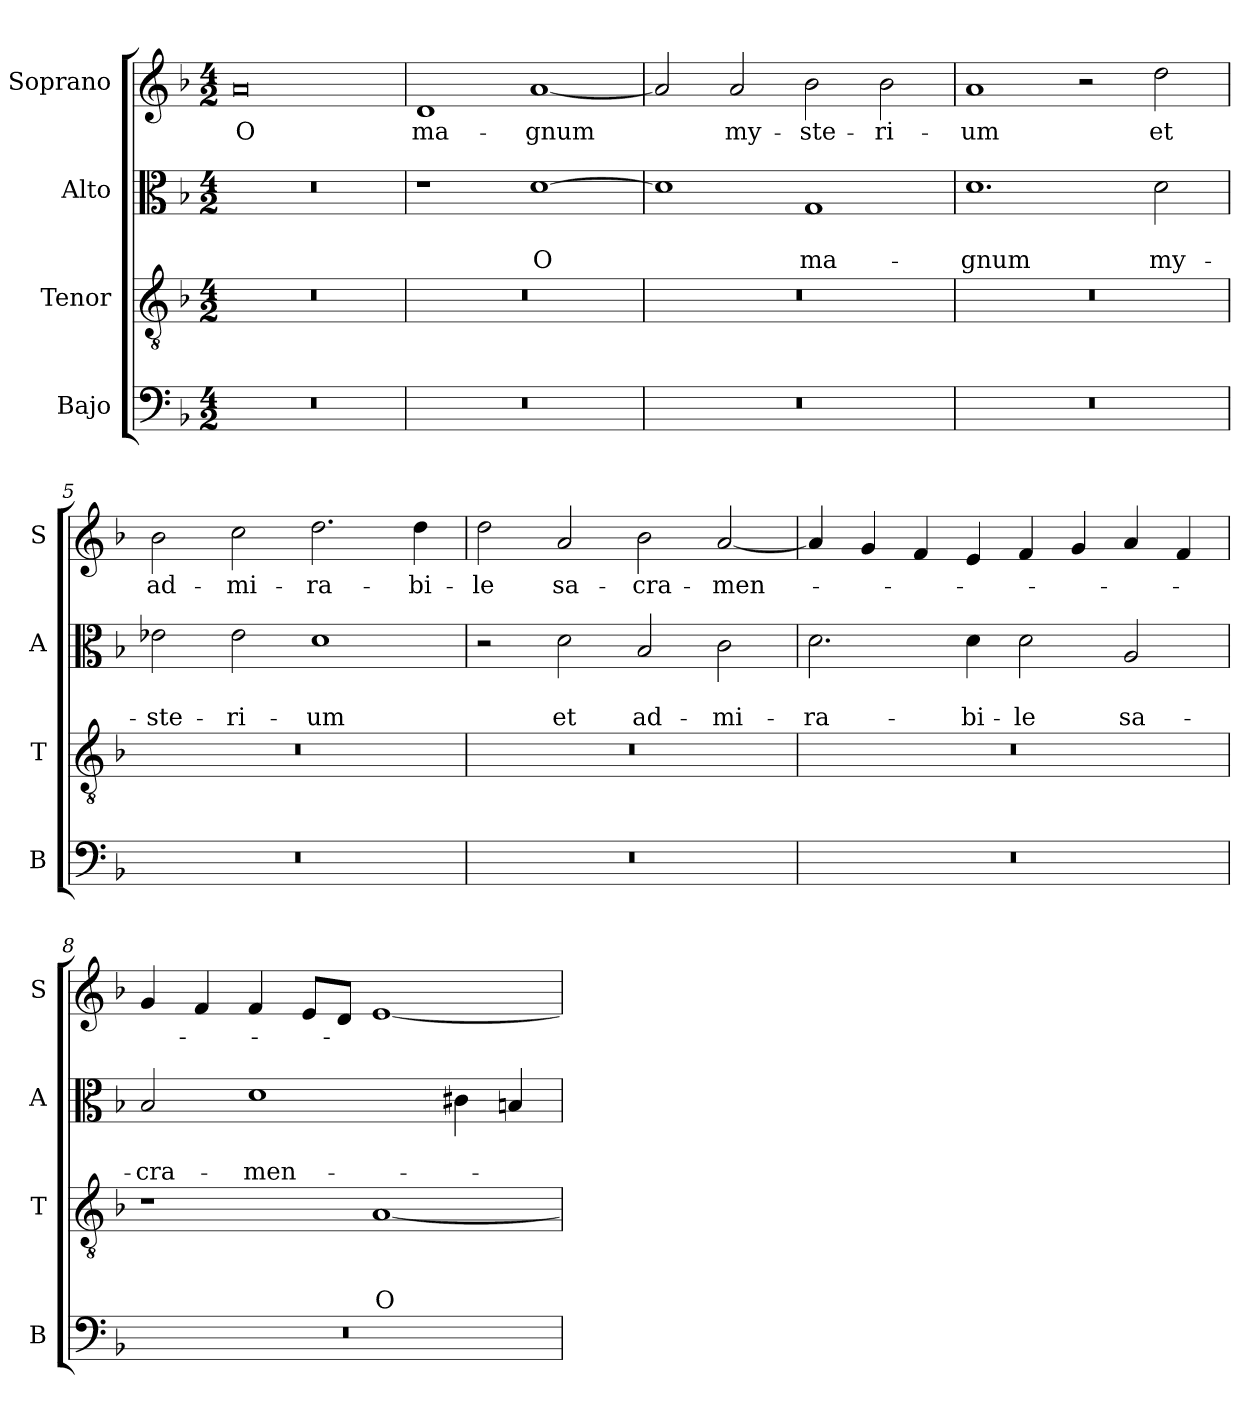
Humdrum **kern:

**kern	**kern	**text	**text	**text	**kern	**text	**text	**kern	**text
*part4	*part3	*part3	*part3	*part3	*part2	*part2	*part2	*part1	*part1
*staff4	*staff3	*staff3	*staff3	*staff3	*staff2	*staff2	*staff2	*staff1	*staff1
*I"Bajo	*I"Tenor	*	*	*	*I"Alto	*	*	*I"Soprano	*
*I'B	*I'T	*	*	*	*I'A	*	*	*I'S	*
*clefF4	*clefGv2	*	*	*	*clefC3	*	*	*clefG2	*
*k[b-]	*k[b-]	*	*	*	*k[b-]	*	*	*k[b-]	*
*d:	*d:	*	*	*	*d:	*	*	*d:	*
*M4/2	*M4/2	*	*	*	*M4/2	*	*	*M4/2	*
=1	=1	=1	=1	=1	=1	=1	=1	=1	=1
!	!	!	!	!	!	!	!	!	!LO:LY:b
0r	0r	.	.	.	0r	.	.	0a	O
=2	=2	=2	=2	=2	=2	=2	=2	=2	=2
!	!	!	!	!	!	!	!	!	!LO:LY:b
0r	0r	.	.	.	1r	.	.	1d	ma-
!	!	!	!	!	!	!	!LO:LY:b	!	!LO:LY:b
.	.	.	.	.	[1d	.	O	[1a	-gnum
=3	=3	=3	=3	=3	=3	=3	=3	=3	=3
0r	0r	.	.	.	1d]	.	.	2a/]	.
!	!	!	!	!	!	!	!	!	!LO:LY:b
.	.	.	.	.	.	.	.	2a/	my-
!	!	!	!	!	!	!	!LO:LY:b	!	!LO:LY:b
.	.	.	.	.	1G	.	ma-	2b-\	-ste-
!	!	!	!	!	!	!	!	!	!LO:LY:b
.	.	.	.	.	.	.	.	2b-\	-ri-
=4	=4	=4	=4	=4	=4	=4	=4	=4	=4
!	!	!	!	!	!	!	!LO:LY:b	!	!LO:LY:b
0r	0r	.	.	.	1.d	.	-gnum	1a	-um
.	.	.	.	.	.	.	.	2r	.
!	!	!	!	!	!	!	!LO:LY:b	!	!LO:LY:b
.	.	.	.	.	2d\	.	my-	2dd\	et
=5	=5	=5	=5	=5	=5	=5	=5	=5	=5
!	!	!	!	!	!	!	!LO:LY:b	!	!LO:LY:b
0r	0r	.	.	.	2e-X\	.	-ste-	2b-\	ad-
!	!	!	!	!	!	!	!LO:LY:b	!	!LO:LY:b
.	.	.	.	.	2e-\	.	-ri-	2cc\	-mi-
!	!	!	!	!	!	!	!LO:LY:b	!	!LO:LY:b
.	.	.	.	.	1d	.	-um	2.dd\	-ra-
!	!	!	!	!	!	!	!	!	!LO:LY:b
.	.	.	.	.	.	.	.	4dd\	-bi-
=6	=6	=6	=6	=6	=6	=6	=6	=6	=6
!	!	!	!	!	!	!	!	!	!LO:LY:b
0r	0r	.	.	.	2r	.	.	2dd\	-le
!	!	!	!	!	!	!	!LO:LY:b	!	!LO:LY:b
.	.	.	.	.	2d\	.	et	2a/	sa-
!	!	!	!	!	!	!	!LO:LY:b	!	!LO:LY:b
.	.	.	.	.	2B-/	.	ad-	2b-\	-cra-
!	!	!	!	!	!	!	!LO:LY:b	!	!LO:LY:b
.	.	.	.	.	2c\	.	-mi-	[2a/	-men-
!!LO:LB:g=z
=7	=7	=7	=7	=7	=7	=7	=7	=7	=7
!	!	!	!	!	!	!	!LO:LY:b	!	!
0r	0r	.	.	.	2.d\	.	-ra-	4a/]	.
.	.	.	.	.	.	.	.	4g/	.
.	.	.	.	.	.	.	.	4f/	.
!	!	!	!	!	!	!	!LO:LY:b	!	!
.	.	.	.	.	4d\	.	-bi-	4e/	.
!	!	!	!	!	!	!	!LO:LY:b	!	!
.	.	.	.	.	2d\	.	-le	4f/	.
.	.	.	.	.	.	.	.	4g/	.
!	!	!	!	!	!	!	!LO:LY:b	!	!
.	.	.	.	.	2A/	.	sa-	4a/	.
.	.	.	.	.	.	.	.	4f/	.
=8	=8	=8	=8	=8	=8	=8	=8	=8	=8
!	!	!	!	!	!	!	!LO:LY:b	!	!
0r	1r	.	.	.	2B-/	.	-cra-	4g/	.
.	.	.	.	.	.	.	.	4f/	.
!	!	!	!	!	!	!	!LO:LY:b	!	!
.	.	.	.	.	1d	.	-men-	4f/	.
.	.	.	.	.	.	.	.	8e/L	.
.	.	.	.	.	.	.	.	8d/J	.
!	!	!	!	!LO:LY:b	!	!	!	!	!
.	[1A	.	.	O	.	.	.	[1e	.
.	.	.	.	.	4c#X\	.	.	.	.
.	.	.	.	.	4Bn/	.	.	.	.
=	=	=	=	=	=	=	=	=	=
*-	*-	*-	*-	*-	*-	*-	*-	*-	*-
